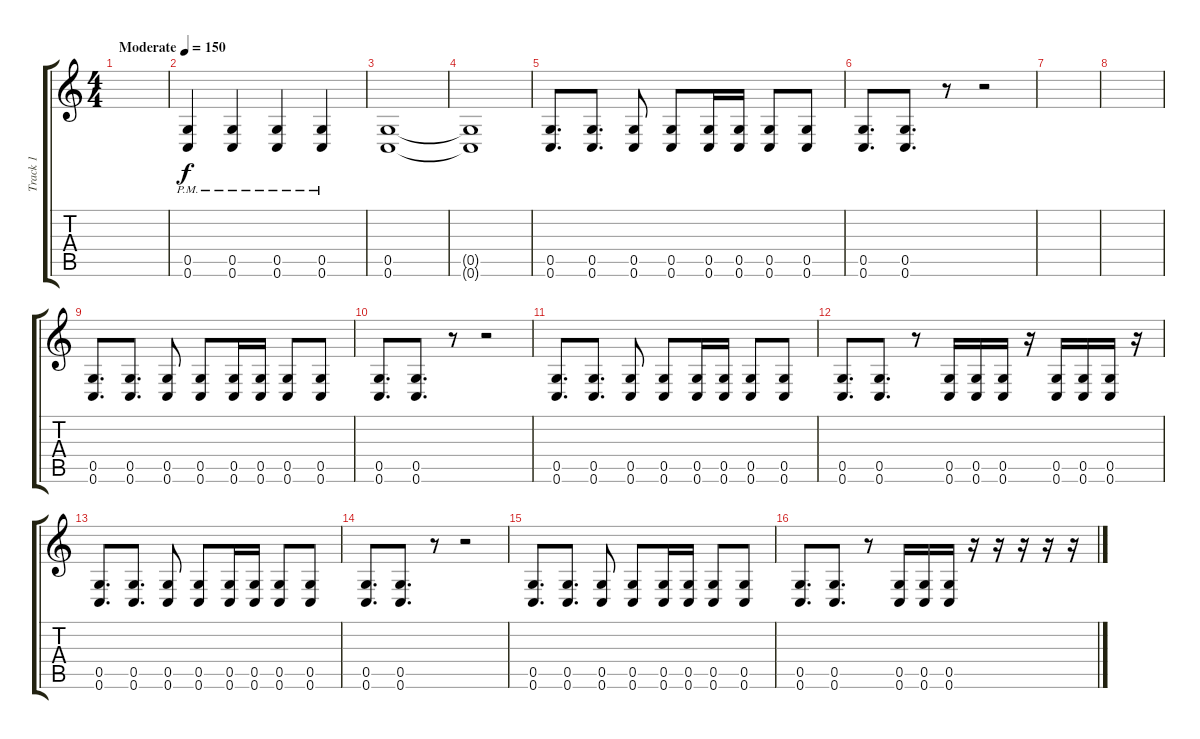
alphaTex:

\track ("Track 1" "Track 1") {instrument distortionguitar}
\staff {score tabs}
\tuning (D4 A3 F3 C3 G2 C2) {hide}
\ts (4 4)
\tempo (150 "Moderate")
\clef g2
\ks c
|
(0.5{pm} 0.6{pm}).4 (0.5{pm} 0.6{pm}).4 (0.5{pm} 0.6{pm}).4 (0.5{pm} 0.6{pm}).4 |
(0.5 0.6).1 |
(0.5{t} 0.6{t}).1 |
(0.5 0.6).8{d} (0.5 0.6).8{d} (0.5 0.6).8 (0.5 0.6).8 (0.5 0.6).16 (0.5 0.6).16 (0.5 0.6).8 (0.5 0.6).8 |
(0.5 0.6).8{d} (0.5 0.6).8{d} r.8 r.2 |
|
|
(0.5 0.6).8{d} (0.5 0.6).8{d} (0.5 0.6).8 (0.5 0.6).8 (0.5 0.6).16 (0.5 0.6).16 (0.5 0.6).8 (0.5 0.6).8 |
(0.5 0.6).8{d} (0.5 0.6).8{d} r.8 r.2 |
(0.5 0.6).8{d} (0.5 0.6).8{d} (0.5 0.6).8 (0.5 0.6).8 (0.5 0.6).16 (0.5 0.6).16 (0.5 0.6).8 (0.5 0.6).8 |
(0.5 0.6).8{d} (0.5 0.6).8{d} r.8 (0.5 0.6).16 (0.5 0.6).16 (0.5 0.6).16 r.16 (0.5 0.6).16 (0.5 0.6).16 (0.5 0.6).16 r.16 |
(0.5 0.6).8{d} (0.5 0.6).8{d} (0.5 0.6).8 (0.5 0.6).8 (0.5 0.6).16 (0.5 0.6).16 (0.5 0.6).8 (0.5 0.6).8 |
(0.5 0.6).8{d} (0.5 0.6).8{d} r.8 r.2 |
(0.5 0.6).8{d} (0.5 0.6).8{d} (0.5 0.6).8 (0.5 0.6).8 (0.5 0.6).16 (0.5 0.6).16 (0.5 0.6).8 (0.5 0.6).8 |
(0.5 0.6).8{d} (0.5 0.6).8{d} r.8 (0.5 0.6).16 (0.5 0.6).16 (0.5 0.6).16 r.16 r.16 r.16 r.16 r.16
